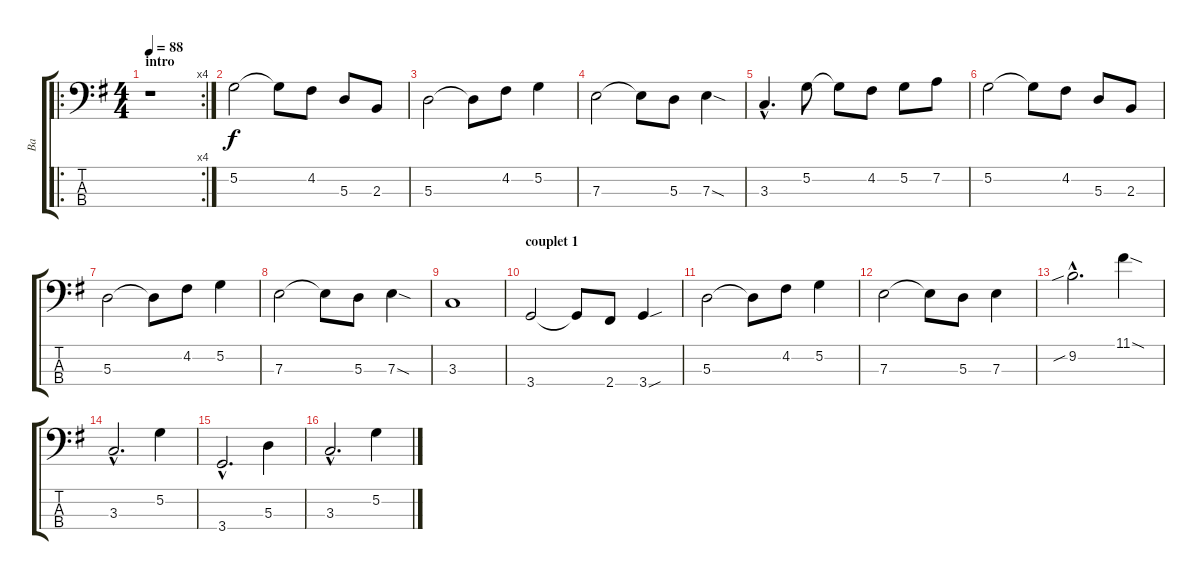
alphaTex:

\track ("Ba" "Ba") {instrument fretlessbass}
\staff {score tabs}
\tuning (G2 D2 A1 E1) {hide}
\ro
\rc 4
\ts (4 4)
\section ("" "intro")
\tempo 88
\clef f4
\ks g
r.1{dy f instrument fretlessbass} |
5.2.2 5.2{t}.8 4.2.8 5.3.8 2.3.8 |
5.3.2 5.3{t}.8 4.2.8 5.2.4 |
7.3.2 7.3{t}.8 5.3.8 7.3{sod}.4 |
3.3{hac}.4{d} 5.2.8 5.2{t}.8 4.2.8 5.2.8 7.2.8 |
5.2.2 5.2{t}.8 4.2.8 5.3.8 2.3.8 |
5.3.2 5.3{t}.8 4.2.8 5.2.4 |
7.3.2 7.3{t}.8 5.3.8 7.3{sod}.4 |
3.3.1 |
\section ("" "couplet 1")
3.4.2 3.4{t}.8 2.4.8 3.4{sou}.4 |
5.3.2 5.3{t}.8 4.2.8 5.2.4 |
7.3.2 7.3{t}.8 5.3.8 7.3.4 |
9.2{sib hac}.2{d} 11.1{sod}.4 |
3.3{hac}.2{d} 5.2.4 |
3.4{hac}.2{d} 5.3.4 |
3.3{hac}.2{d} 5.2.4
